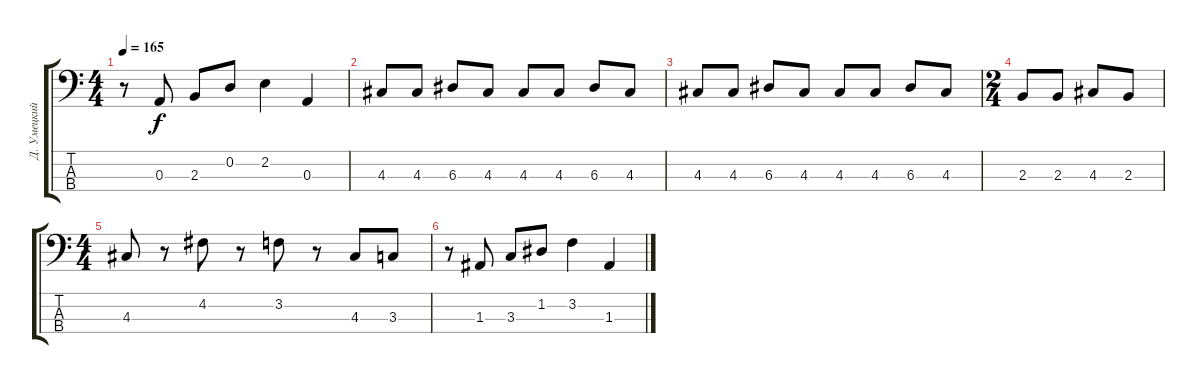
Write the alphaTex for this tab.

\track ("Д. Умецкий" "Д. Умецкий") {instrument electricbassfinger}
\staff {score tabs}
\tuning (G2 D2 A1 E1) {hide}
\ts (4 4)
\tempo 165
\clef f4
\ks c
r.8{dy f} 0.3.8 2.3.8 0.2.8 2.2.4 0.3.4 |
4.3.8 4.3.8 6.3.8 4.3.8 4.3.8 4.3.8 6.3.8 4.3.8 |
4.3.8 4.3.8 6.3.8 4.3.8 4.3.8 4.3.8 6.3.8 4.3.8 |
\ts (2 4)
2.3.8 2.3.8 4.3.8 2.3.8 |
\ts (4 4)
4.3.8 r.8 4.2.8 r.8 3.2.8 r.8 4.3.8 3.3.8 |
r.8 1.3.8 3.3.8 1.2.8 3.2.4 1.3.4
